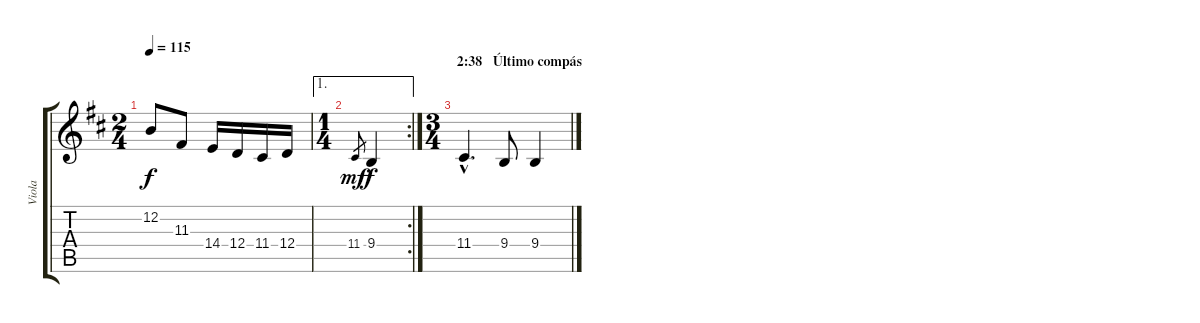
\track ("Viola" "Viola") {instrument viola}
\staff {score tabs}
\tuning (E4 B3 G3 D3 A2 E2) {hide}
\ts (2 4)
\tempo 115
\clef g2
\ks bminor
12.2.8{dy f} 11.3.8 14.4.16 12.4.16 11.4.16 12.4.16 |
\ae 1
\rc 2
\ts (1 4)
11.4.8{gr dy mf} 9.4.4{dy f} |
\ts (3 4)
\section ("" "2:38   Último compás")
11.4{hac}.4{d} 9.4.8 9.4.4
